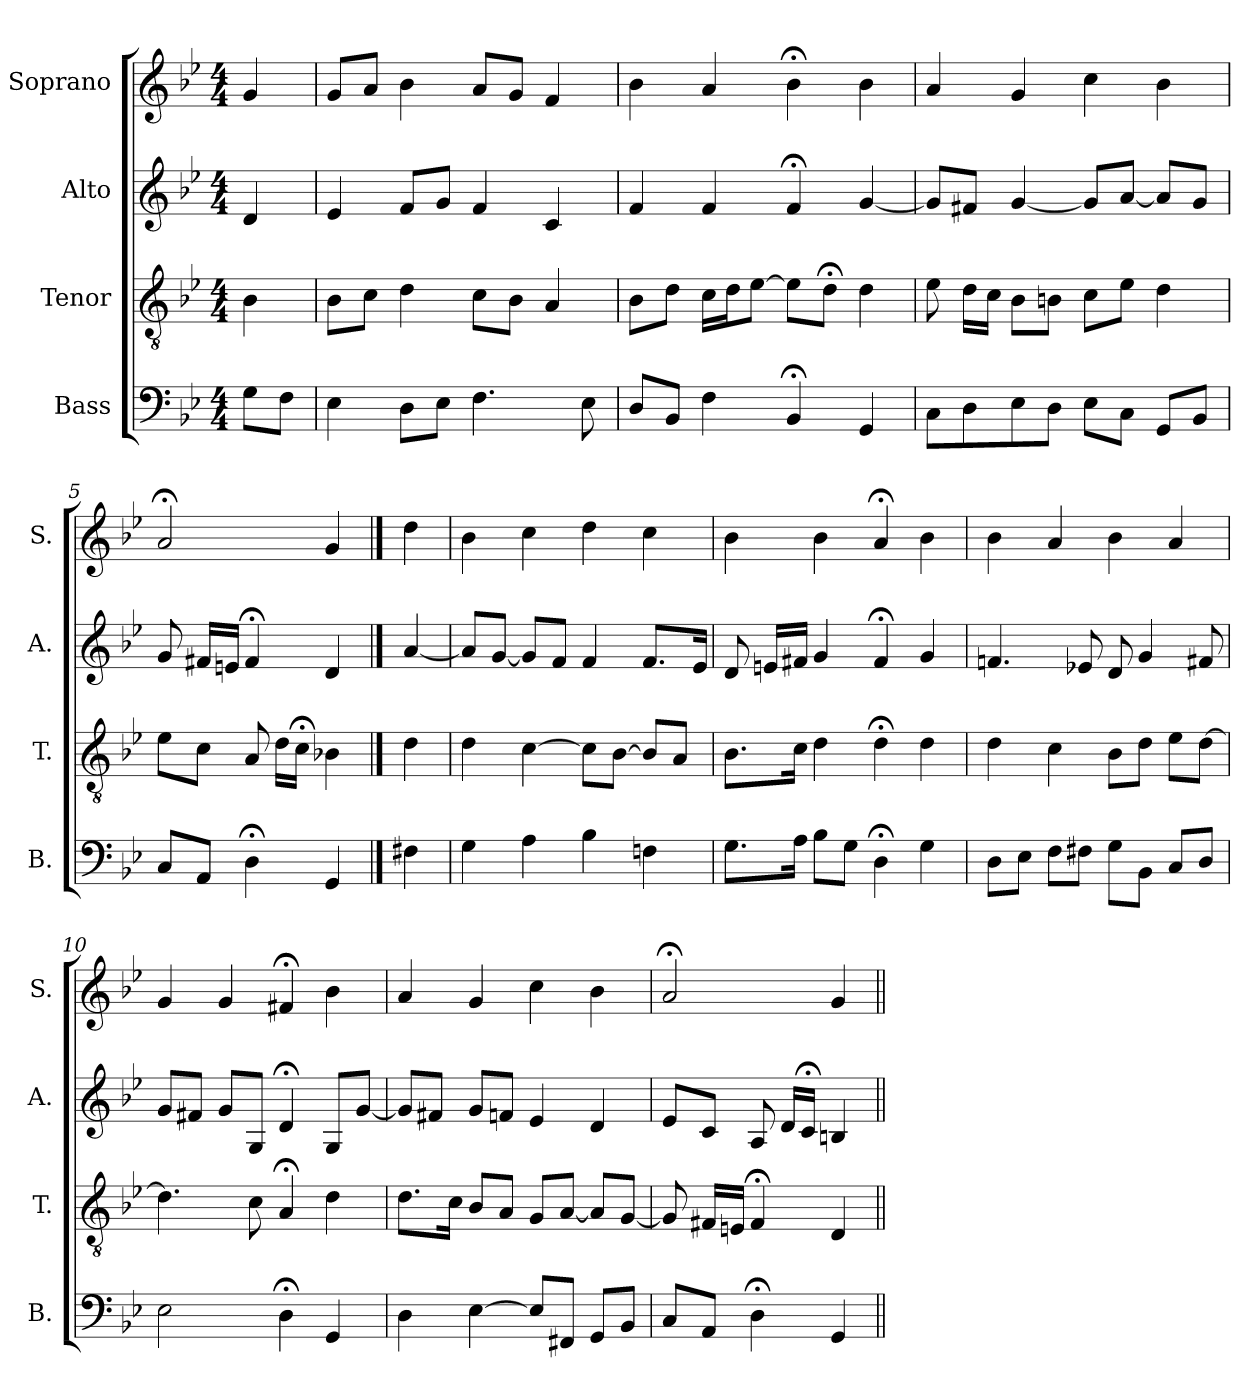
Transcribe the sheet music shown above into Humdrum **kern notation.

**kern	**kern	**kern	**kern
*part4	*part3	*part2	*part1
*staff4	*staff3	*staff2	*staff1
*I"Bass	*I"Tenor	*I"Alto	*I"Soprano
*I'B.	*I'T.	*I'A.	*I'S.
*clefF4	*clefGv2	*clefG2	*clefG2
*	*ITrd7c12	*	*
*k[b-e-]	*k[b-e-]	*k[b-e-]	*k[b-e-]
*B-:	*B-:	*B-:	*B-:
*M4/4	*M4/4	*M4/4	*M4/4
=1	=1	=1	=1
8G\L	4BB-\	4d/	4g/
8F\J	.	.	.
=2	=2	=2	=2
4E-\	8BB-\L	4e-/	8g/L
.	8C\J	.	8a/J
8D\L	4D\	8f/L	4b-\
8E-\J	.	8g/J	.
4.F\	8C\L	4f/	8a/L
.	8BB-\J	.	8g/J
.	4AA/	4c/	4f/
8E-\	.	.	.
=3	=3	=3	=3
8D/L	8BB-\L	4f/	4b-\
8BB-/J	8D\J	.	.
4F\	16C\LL	4f/	4a/
.	16D\J	.	.
.	[8E-\J	.	.
4BB-;</	8E-\L]	4f;</	4b-;<\
.	8D;<\J	.	.
4GG/	4D\	[4g/	4b-\
=4	=4	=4	=4
8C\L	8E-\	8g/L]	4a/
8D\	16D\LL	8f#X/J	.
.	16C\JJ	.	.
8E-\	8BB-\L	[4g/	4g/
8D\J	8BBn\J	.	.
8E-\L	8C\L	8g/L]	4cc\
8C\J	8E-\J	[8a/J	.
8GG/L	4D\	8a/L]	4b-\
8BB-/J	.	8g/J	.
!!LO:LB:g=z
=5	=5	=5	=5
8C/L	8E-\L	8g/	2a;</
8AA/J	8C\J	16f#X/LL	.
.	.	16en/JJ	.
4D;<\	8AA/	4f#;</	.
.	16D\LL	.	.
.	16C;<\JJ	.	.
4GG/	4BB-X\	4d/	4g/
==6	==6	==6	==6
4F#X\	4D\	[4a/	4dd\
=7	=7	=7	=7
4G\	4D\	8a/L]	4b-\
.	.	[8g/J	.
4A\	[4C\	8g/L]	4cc\
.	.	8f/J	.
4B-\	8C\L]	4f/	4dd\
.	[8BB-\J	.	.
4Fn\	8BB-/L]	8.f/L	4cc\
.	8AA/J	.	.
.	.	16e-/Jk	.
=8	=8	=8	=8
8.G\L	8.BB-\L	8d/	4b-\
.	.	16en/LL	.
16A\Jk	16C\Jk	16f#X/JJ	.
8B-\L	4D\	4g/	4b-\
8G\J	.	.	.
4D;<\	4D;<\	4f#;</	4a;</
4G\	4D\	4g/	4b-\
!!LO:PB:g=z
=9	=9	=9	=9
8D\L	4D\	4.fn/	4b-\
8E-\J	.	.	.
8F\L	4C\	.	4a/
8F#X\J	.	8e-X/	.
8G\L	8BB-\L	8d/	4b-\
8BB-\J	8D\J	4g/	.
8C/L	8E-\L	.	4a/
8D/J	[8D\J	8f#X/	.
=10	=10	=10	=10
2E-\	4.D\]	8g/L	4g/
.	.	8f#X/J	.
.	.	8g/L	4g/
.	8C\	8G/J	.
4D;<\	4AA;</	4d;</	4f#X;</
4GG/	4D\	8G/L	4b-\
.	.	[8g/J	.
=11	=11	=11	=11
4D\	8.D\L	8g/L]	4a/
.	.	8f#X/J	.
.	16C\Jk	.	.
[4E-\	8BB-/L	8g/L	4g/
.	8AA/J	8fn/J	.
8E-/L]	8GG/L	4e-/	4cc\
8FF#X/J	[8AA/J	.	.
8GG/L	8AA/L]	4d/	4b-\
8BB-/J	[8GG/J	.	.
=12	=12	=12	=12
8C/L	8GG/]	8e-/L	2a;</
8AA/J	16FF#X/LL	8c/J	.
.	16EEn/JJ	.	.
4D;<\	4FF#;</	8A/	.
.	.	16d/LL	.
.	.	16c;</JJ	.
4GG/	4DD/	4Bn/	4g/
=||	=||	=||	=||
*-	*-	*-	*-
